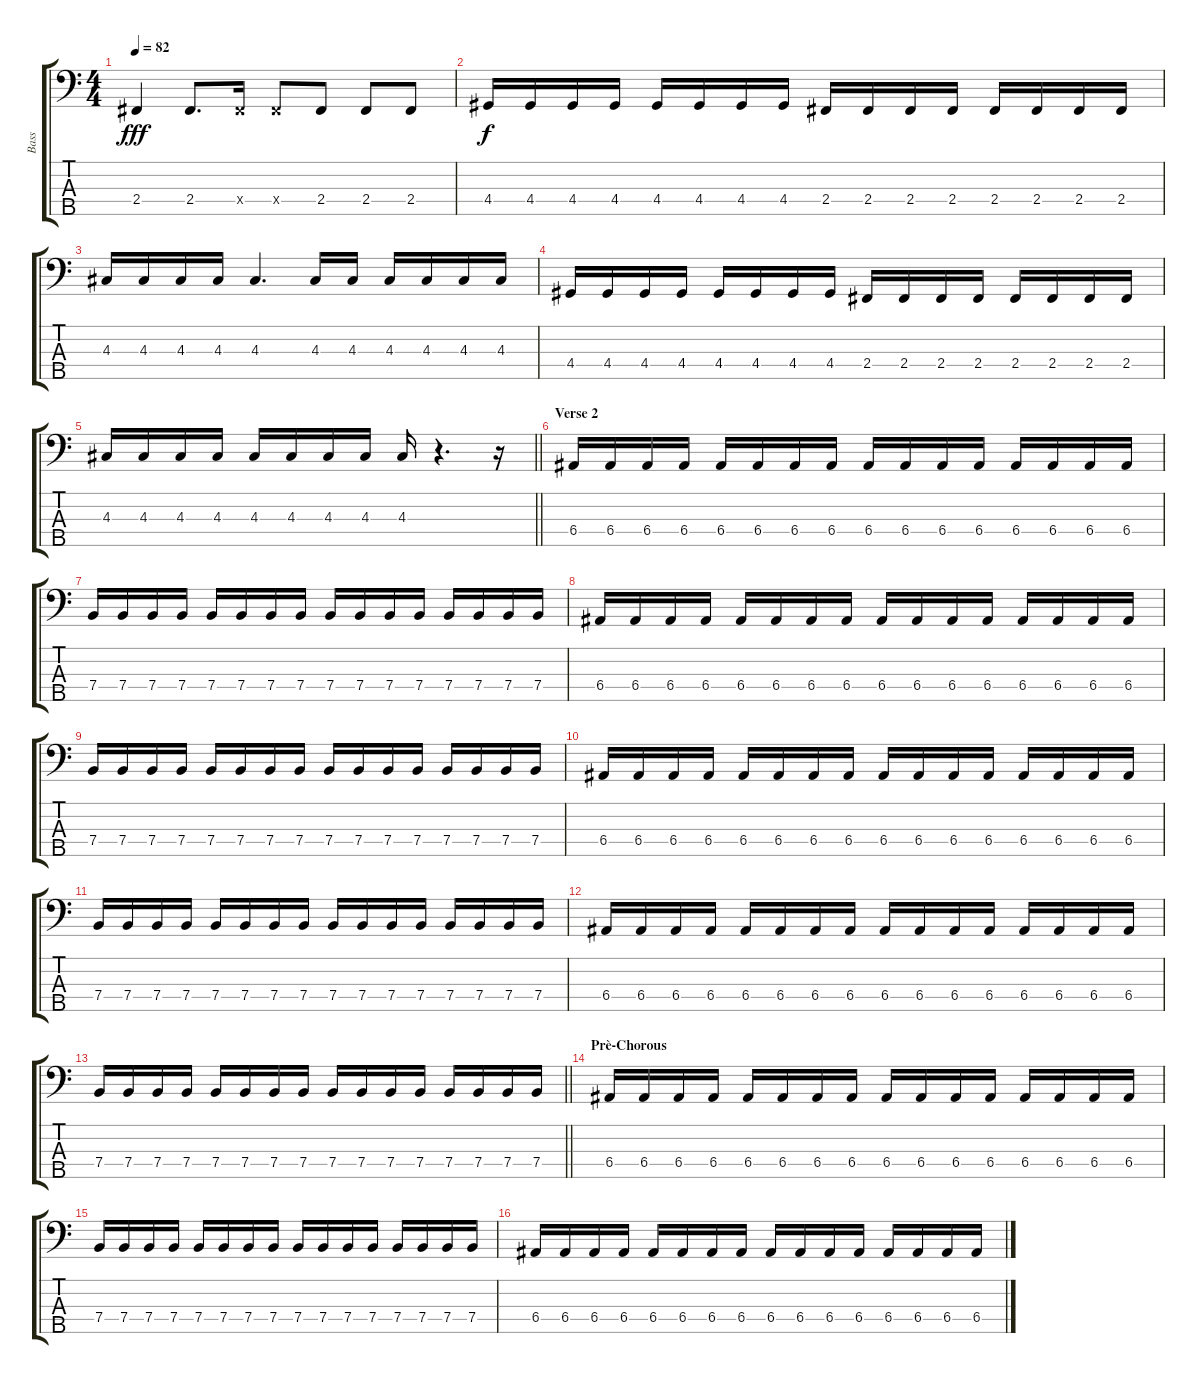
\track ("Bass" "Bass") {instrument electricbasspick}
\staff {score tabs}
\tuning (G2 D2 A1 E1 B0) {hide}
\ts (4 4)
\tempo 82
\clef f4
\ks c
2.4.4{dy fff} 2.4.8{d} 2.4{x}.16 2.4{x}.8 2.4.8 2.4.8 2.4.8 |
4.4.16{dy f} 4.4.16 4.4.16 4.4.16 4.4.16 4.4.16 4.4.16 4.4.16 2.4.16 2.4.16 2.4.16 2.4.16 2.4.16 2.4.16 2.4.16 2.4.16 |
4.3.16 4.3.16 4.3.16 4.3.16 4.3.4{d} 4.3.16 4.3.16 4.3.16 4.3.16 4.3.16 4.3.16 |
4.4.16 4.4.16 4.4.16 4.4.16 4.4.16 4.4.16 4.4.16 4.4.16 2.4.16 2.4.16 2.4.16 2.4.16 2.4.16 2.4.16 2.4.16 2.4.16 |
\barLineRight lightlight
4.3.16 4.3.16 4.3.16 4.3.16 4.3.16 4.3.16 4.3.16 4.3.16 4.3.16 r.4{d} r.16 |
\section ("" "Verse 2")
6.4.16 6.4.16 6.4.16 6.4.16 6.4.16 6.4.16 6.4.16 6.4.16 6.4.16 6.4.16 6.4.16 6.4.16 6.4.16 6.4.16 6.4.16 6.4.16 |
7.4.16 7.4.16 7.4.16 7.4.16 7.4.16 7.4.16 7.4.16 7.4.16 7.4.16 7.4.16 7.4.16 7.4.16 7.4.16 7.4.16 7.4.16 7.4.16 |
6.4.16 6.4.16 6.4.16 6.4.16 6.4.16 6.4.16 6.4.16 6.4.16 6.4.16 6.4.16 6.4.16 6.4.16 6.4.16 6.4.16 6.4.16 6.4.16 |
7.4.16 7.4.16 7.4.16 7.4.16 7.4.16 7.4.16 7.4.16 7.4.16 7.4.16 7.4.16 7.4.16 7.4.16 7.4.16 7.4.16 7.4.16 7.4.16 |
6.4.16 6.4.16 6.4.16 6.4.16 6.4.16 6.4.16 6.4.16 6.4.16 6.4.16 6.4.16 6.4.16 6.4.16 6.4.16 6.4.16 6.4.16 6.4.16 |
7.4.16 7.4.16 7.4.16 7.4.16 7.4.16 7.4.16 7.4.16 7.4.16 7.4.16 7.4.16 7.4.16 7.4.16 7.4.16 7.4.16 7.4.16 7.4.16 |
6.4.16 6.4.16 6.4.16 6.4.16 6.4.16 6.4.16 6.4.16 6.4.16 6.4.16 6.4.16 6.4.16 6.4.16 6.4.16 6.4.16 6.4.16 6.4.16 |
\barLineRight lightlight
7.4.16 7.4.16 7.4.16 7.4.16 7.4.16 7.4.16 7.4.16 7.4.16 7.4.16 7.4.16 7.4.16 7.4.16 7.4.16 7.4.16 7.4.16 7.4.16 |
\section ("" "Prè-Chorous")
6.4.16 6.4.16 6.4.16 6.4.16 6.4.16 6.4.16 6.4.16 6.4.16 6.4.16 6.4.16 6.4.16 6.4.16 6.4.16 6.4.16 6.4.16 6.4.16 |
7.4.16 7.4.16 7.4.16 7.4.16 7.4.16 7.4.16 7.4.16 7.4.16 7.4.16 7.4.16 7.4.16 7.4.16 7.4.16 7.4.16 7.4.16 7.4.16 |
6.4.16 6.4.16 6.4.16 6.4.16 6.4.16 6.4.16 6.4.16 6.4.16 6.4.16 6.4.16 6.4.16 6.4.16 6.4.16 6.4.16 6.4.16 6.4.16
